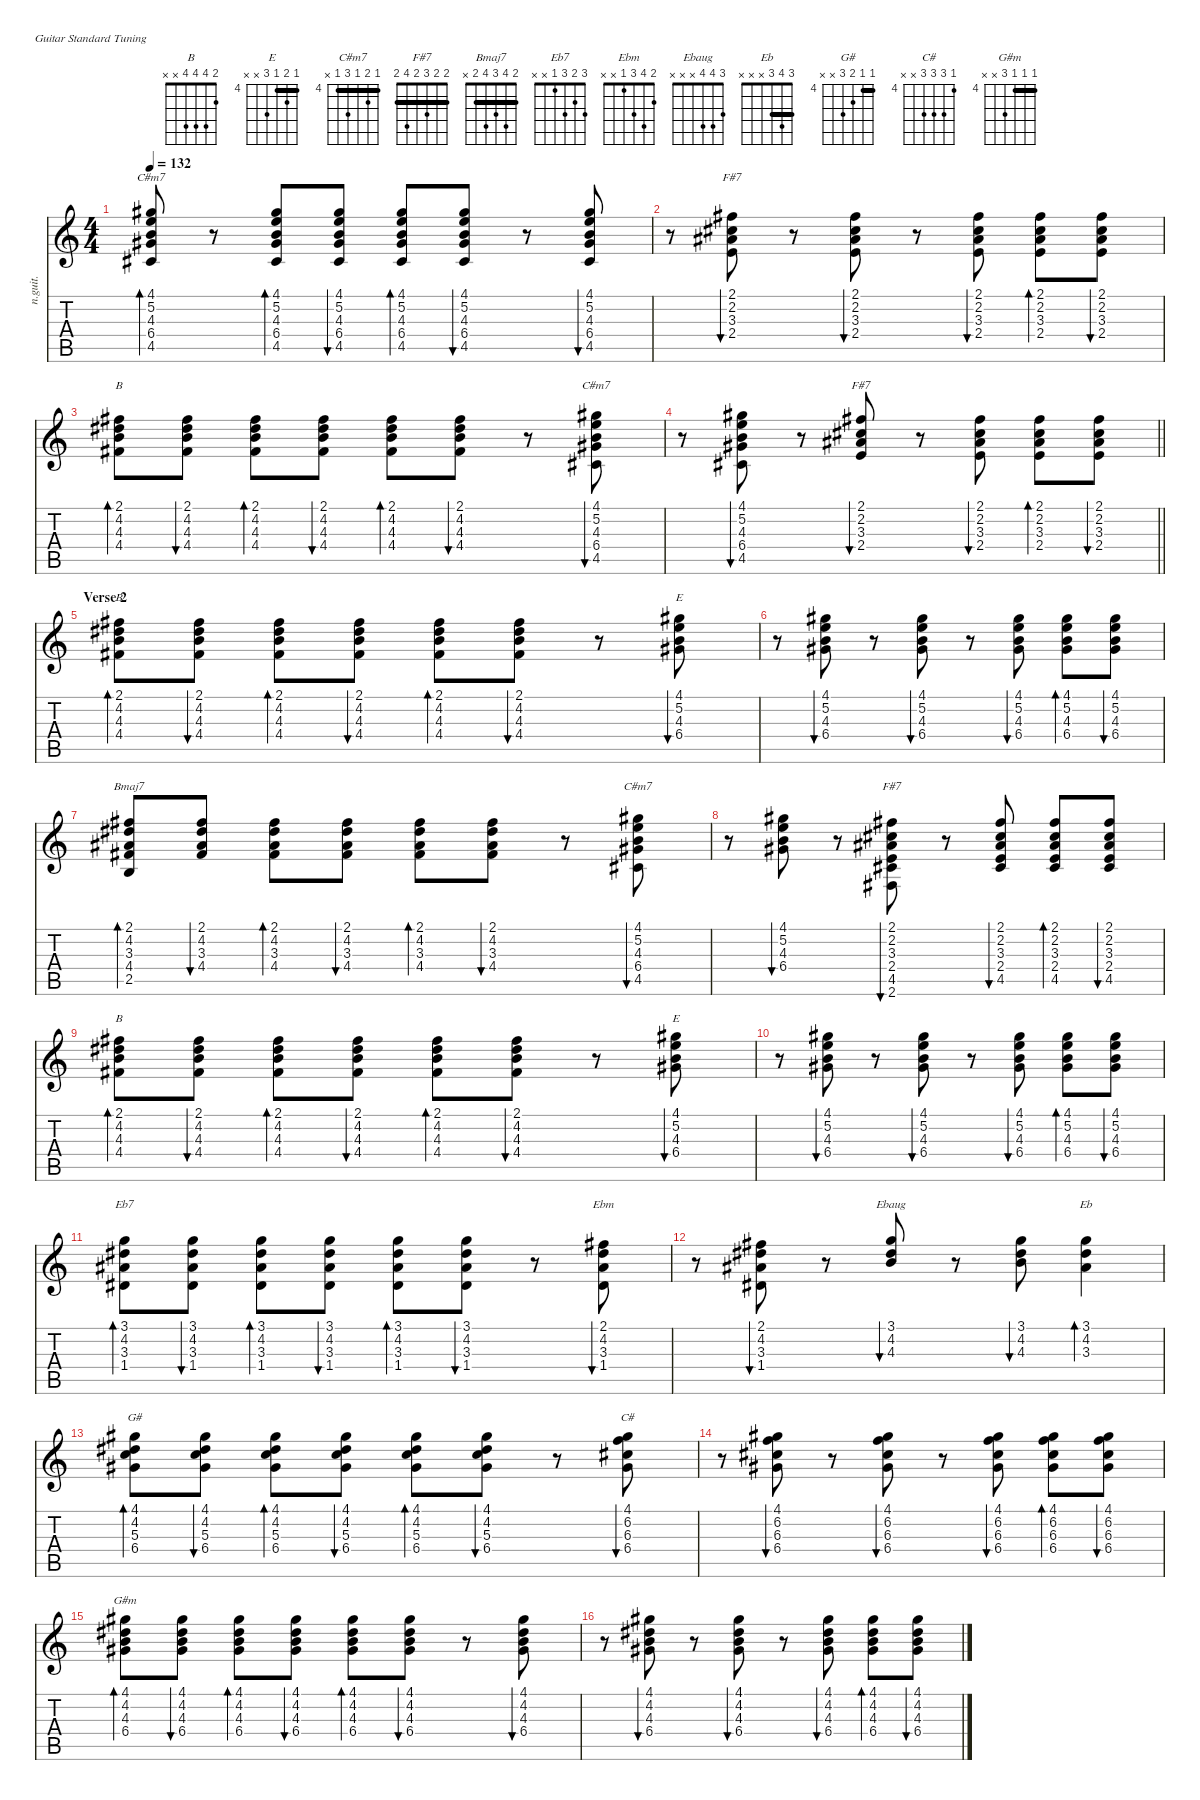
\defaultSystemsLayout 4
\hideDynamics
\bracketExtendMode nobrackets
\otherSystemsTrackNameOrientation horizontal
\track ("Acoustic guitar" "n.guit.") {instrument acousticguitarnylon}
\staff {score tabs}
\tuning (E4 B3 G3 D3 A2 E2)
\chord ("B" 2 4 4 4 x x)
\chord ("E" 4 5 4 6 x x) {firstfret 4 barre 4}
\chord ("C#m7" 4 5 4 6 x x) {firstfret 4 barre 4}
\chord ("F#7" 2 2 3 2 x x) {barre (2 2)}
\chord ("C#m7" 4 5 4 6 4 x) {firstfret 4 barre (4 4)}
\chord ("Bmaj7" 2 4 3 4 2 x) {barre 2}
\chord ("F#7" 2 2 3 2 4 2) {barre (2 2 2)}
\chord ("Eb7" 3 2 3 1 x x)
\chord ("Ebm" 2 4 3 1 x x)
\chord ("Ebaug" 3 4 4 x x x)
\chord ("Eb" 3 4 3 x x x) {barre 3}
\chord ("G#" 4 4 5 6 x x) {firstfret 4 barre 4}
\chord ("C#" 4 6 6 6 x x) {firstfret 4}
\chord ("G#m" 4 4 4 6 x x) {firstfret 4 barre (4 4)}
\ts (4 4)
\tempo 132
\clef g2
\ks c
(4.1{acc #} 5.2 4.3 6.4{acc #} 4.5{acc #}).8{bd 60 ch "C#m7" dy f beam Up} r.8{beam Up} (4.1{acc #} 5.2 4.3 6.4{acc #} 4.5{acc #}).8{bd 60 beam Up} (4.1{acc #} 5.2 4.3 6.4{acc #} 4.5{acc #}).8{bu 60 dy mf beam Up} (4.1{acc #} 5.2 4.3 6.4{acc #} 4.5{acc #}).8{bd 60 dy f beam Up} (4.1{acc #} 5.2 4.3 6.4{acc #} 4.5{acc #}).8{bu 60 dy mf beam Up} r.8{beam Up} (4.1{acc #} 5.2 4.3 6.4{acc #} 4.5{acc #}).8{bu 60 dy f beam Up} |
r.8{beam Down} (2.1{acc #} 2.2{acc #} 3.3{acc #} 2.4).8{bu 60 ch "F#7" beam Down} r.8{beam Down} (2.1{acc #} 2.2{acc #} 3.3{acc #} 2.4).8{bu 60 beam Down} r.8{beam Down} (2.1{acc #} 2.2{acc #} 3.3{acc #} 2.4).8{bu 60 beam Down} (2.1{acc #} 2.2{acc #} 3.3{acc #} 2.4).8{bd 60 beam Down} (2.1{acc #} 2.2{acc #} 3.3{acc #} 2.4).8{bu 60 beam Down} |
(2.1{acc #} 4.2{acc #} 4.3 4.4{acc #}).8{bd 60 ch "B" beam Down} (2.1{acc #} 4.2{acc #} 4.3 4.4{acc #}).8{bu 60 dy mp beam Down} (2.1{acc #} 4.2{acc #} 4.3 4.4{acc #}).8{bd 60 dy f beam Down} (2.1{acc #} 4.2{acc #} 4.3 4.4{acc #}).8{bu 60 dy mp beam Down} (2.1{acc #} 4.2{acc #} 4.3 4.4{acc #}).8{bd 60 dy f beam Down} (2.1{acc #} 4.2{acc #} 4.3 4.4{acc #}).8{bu 60 dy mp beam Down} r.8{beam Down} (4.1{acc #} 5.2 4.3 6.4{acc #} 4.5{acc #}).8{bu 60 ch "C#m7" dy f beam Up} |
\barLineRight lightlight
r.8{beam Down} (4.1{acc #} 5.2 4.3 6.4{acc #} 4.5{acc #}).8{bu 60 beam Up} r.8{beam Up} (2.1{acc #} 2.2{acc #} 3.3{acc #} 2.4).8{bu 60 ch "F#7" beam Down} r.8{beam Down} (2.1{acc #} 2.2{acc #} 3.3{acc #} 2.4).8{bu 60 beam Down} (2.1{acc #} 2.2{acc #} 3.3{acc #} 2.4).8{bd 60 beam Down} (2.1{acc #} 2.2{acc #} 3.3{acc #} 2.4).8{bu 60 beam Down} |
\section ("" "Verse 2")
(2.1{acc #} 4.2{acc #} 4.3 4.4{acc #}).8{bd 60 ch "B" beam Down} (2.1{acc #} 4.2{acc #} 4.3 4.4{acc #}).8{bu 60 dy mp beam Down} (2.1{acc #} 4.2{acc #} 4.3 4.4{acc #}).8{bd 60 dy f beam Down} (2.1{acc #} 4.2{acc #} 4.3 4.4{acc #}).8{bu 60 dy mp beam Down} (2.1{acc #} 4.2{acc #} 4.3 4.4{acc #}).8{bd 60 dy f beam Down} (2.1{acc #} 4.2{acc #} 4.3 4.4{acc #}).8{bu 60 dy mp beam Down} r.8{beam Down} (4.1{acc #} 5.2 4.3 6.4{acc #}).8{bu 60 ch "E" dy f beam Down} |
r.8{beam Down} (4.1{acc #} 5.2 4.3 6.4{acc #}).8{bu 60 dy mf beam Down} r.8{beam Down} (4.1{acc #} 5.2 4.3 6.4{acc #}).8{bu 60 beam Down} r.8{beam Down} (4.1{acc #} 5.2 4.3 6.4{acc #}).8{bu 60 beam Down} (4.1{acc #} 5.2 4.3 6.4{acc #}).8{bd 60 dy f beam Down} (4.1{acc #} 5.2 4.3 6.4{acc #}).8{bu 60 dy mf beam Down} |
(2.1{acc #} 4.2{acc #} 3.3{acc #} 4.4{acc #} 2.5).8{bd 60 ch "Bmaj7" dy f beam Up} (2.1{acc #} 4.2{acc #} 3.3{acc #} 4.4{acc #}).8{bu 60 dy mp beam Up} (2.1{acc #} 4.2{acc #} 3.3{acc #} 4.4{acc #}).8{bd 60 dy f beam Down} (2.1{acc #} 4.2{acc #} 3.3{acc #} 4.4{acc #}).8{bu 60 dy mp beam Down} (2.1{acc #} 4.2{acc #} 3.3{acc #} 4.4{acc #}).8{bd 60 dy f beam Down} (2.1{acc #} 4.2{acc #} 3.3{acc #} 4.4{acc #}).8{bu 60 dy mp beam Down} r.8{beam Down} (4.1{acc #} 5.2 4.3 6.4{acc #} 4.5{acc #}).8{bu 60 ch "C#m7" dy f beam Up} |
r.8{beam Down} (4.1{acc #} 5.2 4.3 6.4{acc #}).8{bu 60 dy mf beam Down} r.8{beam Down} (2.1{acc #} 2.2{acc #} 3.3{acc #} 2.4 4.5{acc #} 2.6{acc #}).8{bu 60 ch "F#7" dy f beam Up} r.8{beam Up} (2.1{acc #} 2.2{acc #} 3.3{acc #} 2.4 4.5{acc #}).8{bu 60 dy mf beam Up} (2.1{acc #} 2.2{acc #} 3.3{acc #} 2.4 4.5{acc #}).8{bd 60 beam Up} (2.1{acc #} 2.2{acc #} 3.3{acc #} 2.4 4.5{acc #}).8{bu 60 beam Up} |
(2.1{acc #} 4.2{acc #} 4.3 4.4{acc #}).8{bd 60 ch "B" dy f beam Down} (2.1{acc #} 4.2{acc #} 4.3 4.4{acc #}).8{bu 60 dy mp beam Down} (2.1{acc #} 4.2{acc #} 4.3 4.4{acc #}).8{bd 60 dy f beam Down} (2.1{acc #} 4.2{acc #} 4.3 4.4{acc #}).8{bu 60 dy mp beam Down} (2.1{acc #} 4.2{acc #} 4.3 4.4{acc #}).8{bd 60 dy f beam Down} (2.1{acc #} 4.2{acc #} 4.3 4.4{acc #}).8{bu 60 dy mp beam Down} r.8{beam Down} (4.1{acc #} 5.2 4.3 6.4{acc #}).8{bu 60 ch "E" dy f beam Down} |
r.8{beam Down} (4.1{acc #} 5.2 4.3 6.4{acc #}).8{bu 60 dy mf beam Down} r.8{beam Down} (4.1{acc #} 5.2 4.3 6.4{acc #}).8{bu 60 beam Down} r.8{beam Down} (4.1{acc #} 5.2 4.3 6.4{acc #}).8{bu 60 beam Down} (4.1{acc #} 5.2 4.3 6.4{acc #}).8{bd 60 dy f beam Down} (4.1{acc #} 5.2 4.3 6.4{acc #}).8{bu 60 dy mf beam Down} |
(3.1 4.2{acc #} 3.3{acc #} 1.4{acc #}).8{bd 60 ch "Eb7" dy f beam Down} (3.1 4.2{acc #} 3.3{acc #} 1.4{acc #}).8{bu 60 dy mp beam Down} (3.1 4.2{acc #} 3.3{acc #} 1.4{acc #}).8{bd 60 dy f beam Down} (3.1 4.2{acc #} 3.3{acc #} 1.4{acc #}).8{bu 60 dy mp beam Down} (3.1 4.2{acc #} 3.3{acc #} 1.4{acc #}).8{bd 60 dy f beam Down} (3.1 4.2{acc #} 3.3{acc #} 1.4{acc #}).8{bu 60 dy mp beam Down} r.8{beam Down} (2.1{acc #} 4.2{acc #} 3.3{acc #} 1.4{acc #}).8{bu 60 ch "Ebm" dy f beam Up} |
r.8{beam Down} (2.1{acc #} 4.2{acc #} 3.3{acc #} 1.4{acc #}).8{bu 60 dy mf beam Up} r.8{beam Up} (3.1 4.2{acc #} 4.3).8{bu 60 ch "Ebaug" beam Down} r.8{beam Down} (3.1 4.2{acc #} 4.3).8{bu 60 beam Down} (3.1 4.2{acc #} 3.3{acc #}).4{bd 60 ch "Eb" beam Down} |
(4.1{acc #} 4.2{acc #} 5.3 6.4{acc #}).8{bd 60 ch "G#" dy f beam Down} (4.1{acc #} 4.2{acc #} 5.3 6.4{acc #}).8{bu 60 dy mp beam Down} (4.1{acc #} 4.2{acc #} 5.3 6.4{acc #}).8{bd 60 dy f beam Down} (4.1{acc #} 4.2{acc #} 5.3 6.4{acc #}).8{bu 60 dy mp beam Down} (4.1{acc #} 4.2{acc #} 5.3 6.4{acc #}).8{bd 60 dy f beam Down} (4.1{acc #} 4.2{acc #} 5.3 6.4{acc #}).8{bu 60 dy mp beam Down} r.8{beam Down} (4.1{acc #} 6.2 6.3{acc #} 6.4{acc #}).8{bu 60 ch "C#" dy f beam Down} |
r.8{beam Down} (4.1{acc #} 6.2 6.3{acc #} 6.4{acc #}).8{bu 60 dy mf beam Down} r.8{beam Down} (4.1{acc #} 6.2 6.3{acc #} 6.4{acc #}).8{bu 60 beam Down} r.8{beam Down} (4.1{acc #} 6.2 6.3{acc #} 6.4{acc #}).8{bu 60 beam Down} (4.1{acc #} 6.2 6.3{acc #} 6.4{acc #}).8{bd 60 dy f beam Down} (4.1{acc #} 6.2 6.3{acc #} 6.4{acc #}).8{bu 60 dy mf beam Down} |
(4.1{acc #} 4.2{acc #} 4.3 6.4{acc #}).8{bd 60 ch "G#m" dy f beam Down} (4.1{acc #} 4.2{acc #} 4.3 6.4{acc #}).8{bu 60 dy mp beam Down} (4.1{acc #} 4.2{acc #} 4.3 6.4{acc #}).8{bd 60 dy f beam Down} (4.1{acc #} 4.2{acc #} 4.3 6.4{acc #}).8{bu 60 dy mp beam Down} (4.1{acc #} 4.2{acc #} 4.3 6.4{acc #}).8{bd 60 dy f beam Down} (4.1{acc #} 4.2{acc #} 4.3 6.4{acc #}).8{bu 60 dy mp beam Down} r.8{beam Down} (4.1{acc #} 4.2{acc #} 4.3 6.4{acc #}).8{bu 60 dy f beam Down} |
r.8{beam Down} (4.1{acc #} 4.2{acc #} 4.3 6.4{acc #}).8{bu 60 dy mf beam Down} r.8{beam Down} (4.1{acc #} 4.2{acc #} 4.3 6.4{acc #}).8{bu 60 beam Down} r.8{beam Down} (4.1{acc #} 4.2{acc #} 4.3 6.4{acc #}).8{bu 60 beam Down} (4.1{acc #} 4.2{acc #} 4.3 6.4{acc #}).8{bd 60 dy f beam Down} (4.1{acc #} 4.2{acc #} 4.3 6.4{acc #}).8{bu 60 dy mf beam Down}
